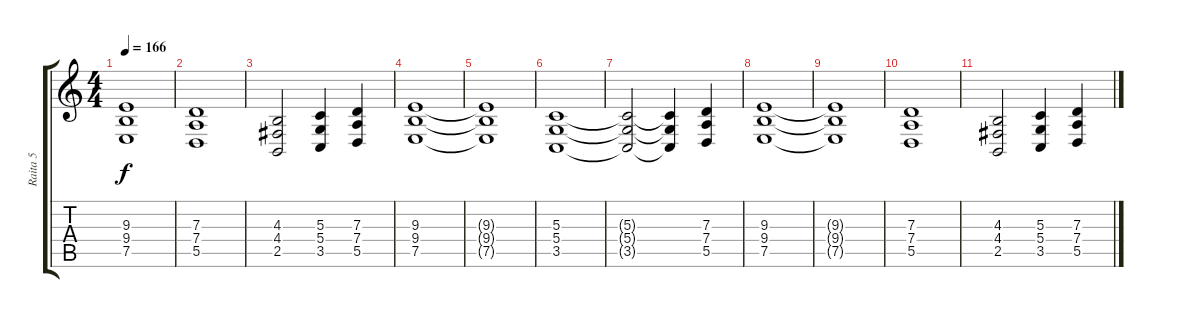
\track ("Raita 5" "Raita 5") {instrument synthbrass1}
\staff {score tabs}
\tuning (E4 B3 G3 D3 A2 E2) {hide}
\ts (4 4)
\tempo 166
\clef g2
\ks c
(9.3{t} 9.4{t} 7.5{t}).1{dy f} |
(7.3 7.4 5.5).1 |
(4.3 4.4 2.5).2 (5.3 5.4 3.5).4 (7.3 7.4 5.5).4 |
(9.3 9.4 7.5).1 |
(9.3{t} 9.4{t} 7.5{t}).1 |
(5.3 5.4 3.5).1 |
(5.3{t} 5.4{t} 3.5{t}).2 (5.3{t} 5.4{t} 3.5{t}).4 (7.3 7.4 5.5).4 |
(9.3 9.4 7.5).1 |
(9.3{t} 9.4{t} 7.5{t}).1 |
(7.3 7.4 5.5).1 |
(4.3 4.4 2.5).2 (5.3 5.4 3.5).4 (7.3 7.4 5.5).4
